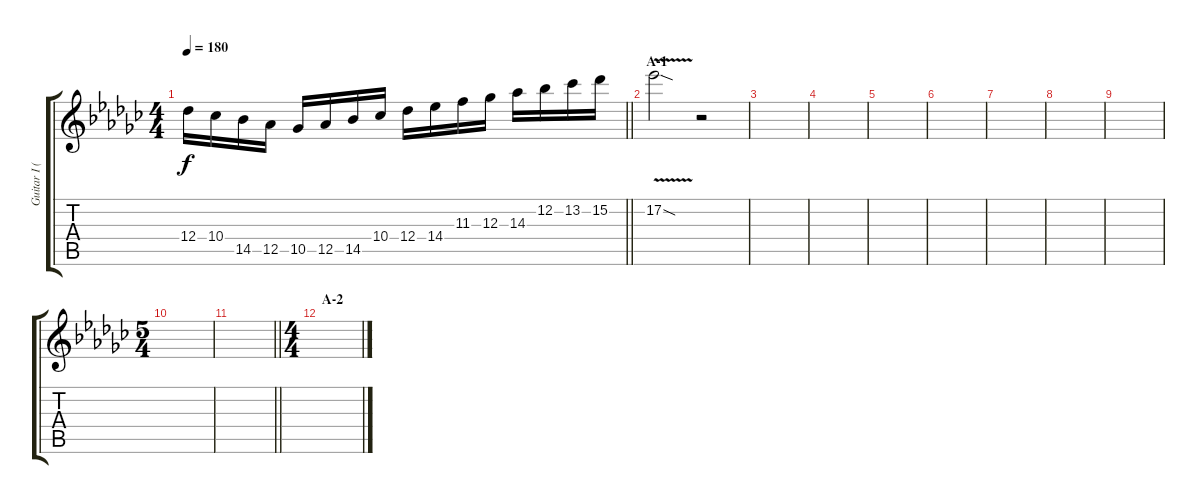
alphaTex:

\track ("Guitar I (Yamanaka Sawako/\"Catherine\")" "Guitar I (") {instrument distortionguitar}
\staff {score tabs}
\tuning (Eb4 Bb3 Gb3 Db3 Ab2 Eb2) {hide}
\ts (4 4)
\tempo 180
\clef g2
\barLineRight lightlight
\ks gb
12.4.16{dy f} 10.4.16 14.5.16 12.5.16 10.5.16 12.5.16 14.5.16 10.4.16 12.4.16 14.4.16 11.3.16 12.3.16 14.3.16 12.2.16 13.2.16 15.2.16 |
\section ("" "A-1")
17.2{v sod}.2 r.2 |
|
|
|
|
|
|
|
\ts (5 4)
|
\barLineRight lightlight
|
\ts (4 4)
\section ("" "A-2")
